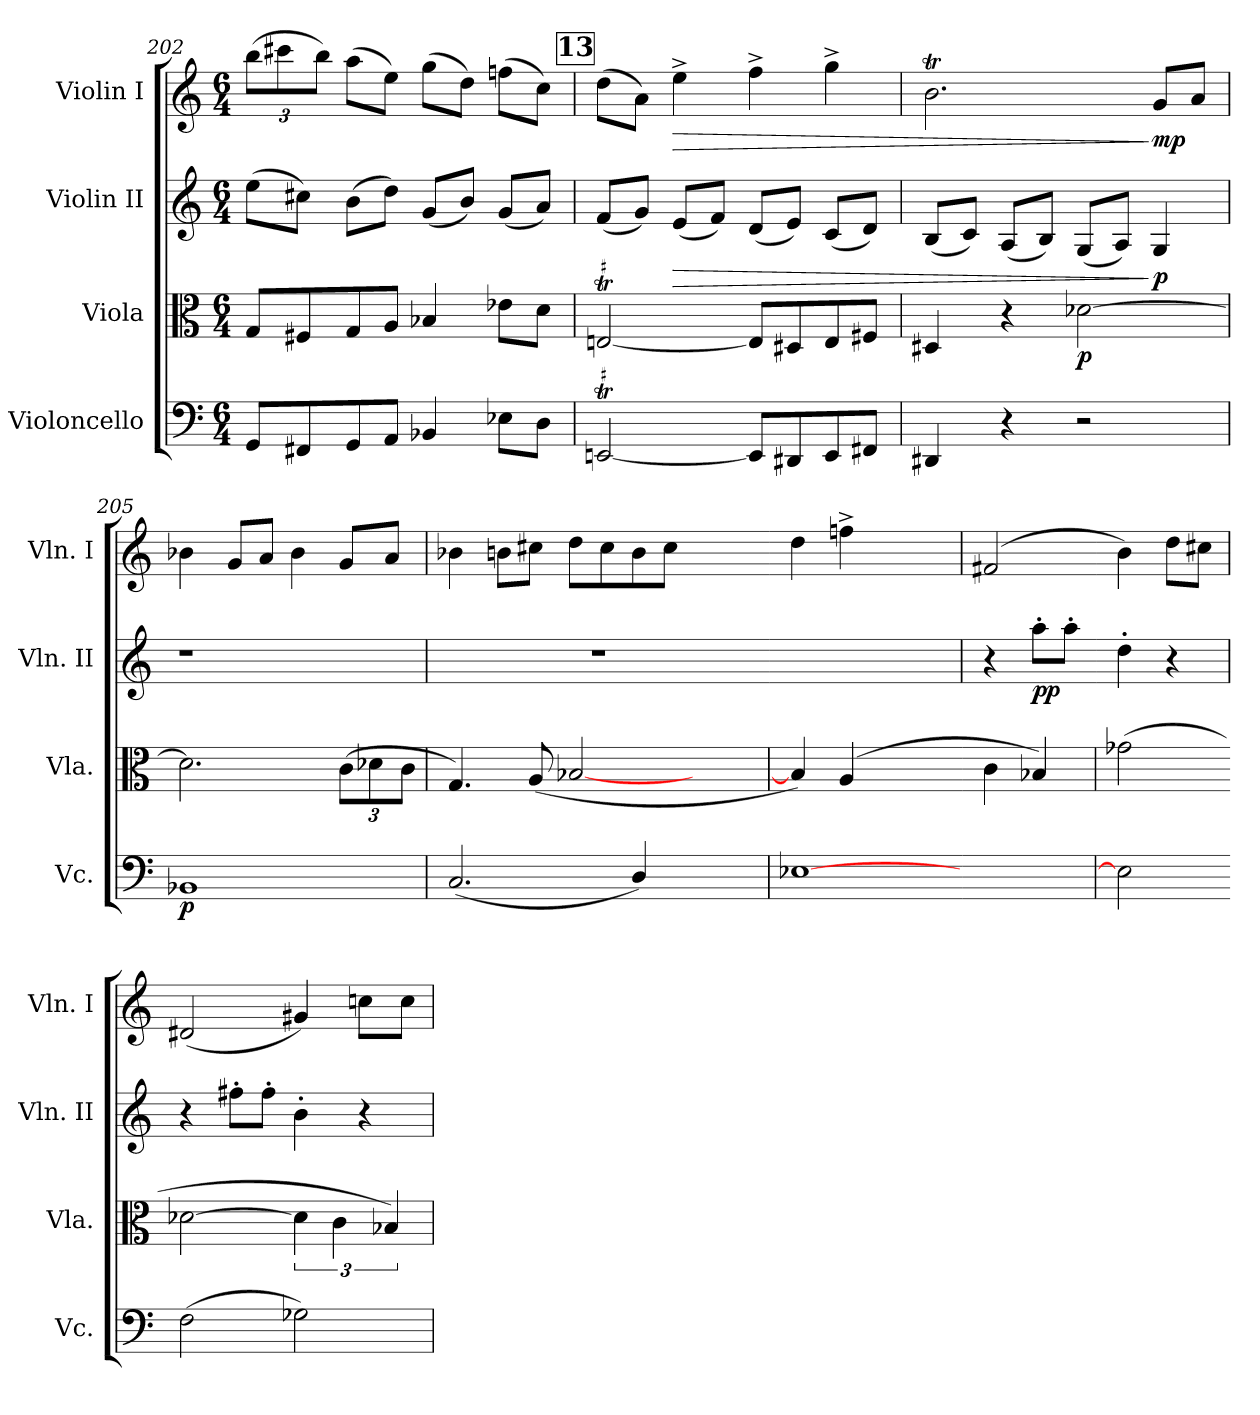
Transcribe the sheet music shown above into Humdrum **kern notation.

**kern	**dynam	**kern	**dynam	**kern	**dynam	**kern	**dynam
*part4	*part4	*part3	*part3	*part2	*part2	*part1	*part1
*staff4	*staff4	*staff3	*staff3	*staff2	*staff2	*staff1	*staff1
*I"Violoncello	*	*I"Viola	*	*I"Violin II	*	*I"Violin I	*
*I'Vc.	*	*I'Vla.	*	*I'Vln. II	*	*I'Vln. I	*
*clefF4	*	*clefC3	*	*clefG2	*	*clefG2	*
*k[]	*	*k[]	*	*k[]	*	*k[]	*
*C:	*	*C:	*	*C:	*	*C:	*
*M6/4	*	*M6/4	*	*M6/4	*	*M6/4	*
=202	=202	=202	=202	=202	=202	=202	=202
8GGL	.	8GL	.	(8eeL	.	(12bbL	.
.	.	.	.	.	.	12ccc#X	.
8FF#X	.	8F#X	.	8cc#XJ)	.	.	.
.	.	.	.	.	.	12bbJ)	.
8GG	.	8G	.	(8bL	.	(8aaL	.
8AAJ	.	8AJ	.	8ddJ)	.	8eeJ)	.
4BB-X	.	4B-X	.	(8gL	.	(8ggL	.
.	.	.	.	8bJ)	.	8ddJ)	.
8E-XL	.	8e-XL	.	(8gL	.	(8ffnL	.
8DJ	.	8dJ	.	8aJ)	.	8ccJ)	.
!!LO:REH:place=s1:t=13
=203	=203	=203	=203	=203	=203	=203	=203
!LO:TR:acc=#	!	!LO:TR:acc=#	!	!	!	!	!
[2EEnT	.	[2EnT	.	(8fL	.	(8ddL	.
.	.	.	.	8gJ)	.	8aJ)	.
!	!	!	!	!	!LO:HP:b	!	!LO:HP:b
.	.	.	.	(8eL	>	4ee^	>
.	.	.	.	8fJ)	.	.	.
8EEL]	.	8EL]	.	(8dL	.	4ff^	.
8DD#X	.	8D#X	.	8eJ)	.	.	.
8EE	.	8E	.	(8cL	.	4gg^	.
8FF#XJ	.	8F#XJ	.	8dJ)	.	.	.
=204	=204	=204	=204	=204	=204	=204	=204
4DD#X	.	4D#X	.	(8BL	.	2.bt	.
.	.	.	.	8cJ)	.	.	.
4r	.	4r	.	(8AL	.	.	.
.	.	.	.	8BJ)	.	.	.
2r	.	[2d-X	p	(8GL	.	.	.
.	.	.	.	8AJ)	.	.	.
.	.	.	.	4G	] p	8gL	] mp
.	.	.	.	.	.	8aJ	.
=205	=205	=205	=205	=205	=205	=205	=205
1BB-X	p	2.d-]	.	1r	.	4b-X	.
.	.	.	.	.	.	8gL	.
.	.	.	.	.	.	8aJ	.
.	.	.	.	.	.	4b-	.
.	.	(12cL	.	.	.	8gL	.
.	.	12d-X	.	.	.	.	.
.	.	.	.	.	.	8aJ	.
.	.	12cJ	.	.	.	.	.
=206	=206	=206	=206	=206	=206	=206	=206
(2.C	.	4.G)	.	1.r	.	4b-X	.
.	.	.	.	.	.	8bnL	.
.	.	(8A	.	.	.	8cc#XJ	.
.	.	[2B-X	.	.	.	8ddL	.
.	.	.	.	.	.	8cc#	.
4D/)	.	.	.	.	.	8b	.
.	.	.	.	.	.	8cc#J	.
2ryy	.	2ryy	.	.	.	2ryy	.
=207	=207-	=207	=207-	=207-	=207-	=207-	=207-
[1E-X	.	4B-])	.	1ryy	.	4dd	.
.	.	(<4A	.	.	.	4ffn^	.
.	.	2ryy	.	.	.	2ryy	.
=-	=	=-	=	=	=	=	=
2ryy	.	4c	.	4r	.	(2f#X	.
.	.	4B-X)	.	8aa'L	pp	.	.
.	.	.	.	8aa'J	.	.	.
=208	=208-	=208	=208-	=208-	=208-	=208-	=208-
2E-]	.	(2g-X	.	4dd'	.	4b)	.
.	.	.	.	4r	.	8ddL	.
.	.	.	.	.	.	8cc#XJ	.
=-	=	=-	=	=	=	=	=
(2F	.	[2d-X	.	4r	.	(2d#X	.
.	.	.	.	8ff#X'L	.	.	.
.	.	.	.	8ff#'J	.	.	.
2G-X)	.	6d-]	.	4b'	.	4g#X)	.
.	.	6c	.	.	.	.	.
.	.	.	.	4r	.	8ccnL	.
.	.	6B-X)	.	.	.	.	.
.	.	.	.	.	.	8ccJ	.
=	=	=	=	=	=	=	=
*-	*-	*-	*-	*-	*-	*-	*-
